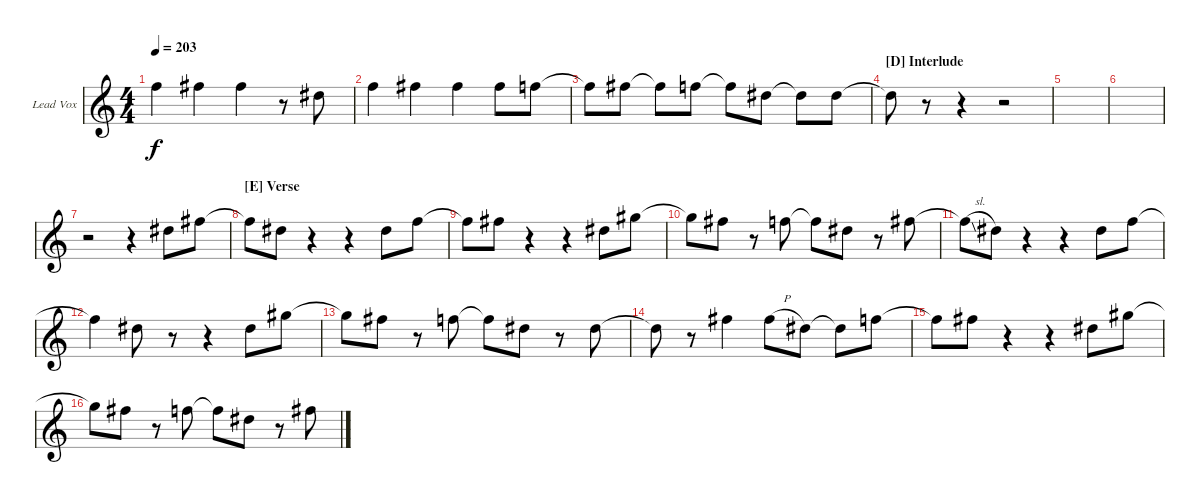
\defaultSystemsLayout 4
\bracketExtendMode groupsimilarinstruments
\firstSystemTrackNameOrientation horizontal
\otherSystemsTrackNameOrientation horizontal
\track ("Tim McIlrath - Vocals" "Lead Vox") {instrument overdrivenguitar}
\staff {score}
\tuning (Eb4 Bb3 Gb3 Db3 Ab2 Eb2)
\ts (4 4)
\tempo 203
\clef g2
\ks c
7.2{t}.4{dy f} 8.2.4 8.2.4 r.8 5.2.8 |
7.2.4 8.2.4 8.2.4 8.2.8 7.2.8 |
7.2{t}.8 8.2.8 8.2{t}.8 7.2.8 7.2{t}.8 5.2.8 5.2{t}.8 5.2.8 |
\section ("D" "Interlude")
5.2{t}.8 r.8 r.4 r.2 |
|
|
r.2 r.4 5.2.8 8.2.8 |
\section ("E" "Verse")
8.2{t}.8 5.2.8 r.4 r.4 5.2.8 7.2.8 |
7.2{t}.8 8.2.8 r.4 r.4 5.2.8 10.2.8 |
10.2{t}.8 8.2.8 r.8 7.2.8 7.2{t}.8 5.2.8 r.8 8.2.8 |
8.2{sl t}.8 5.2.8 r.4 r.4 5.2.8 7.2.8 |
7.2{t}.4 5.2.8 r.8 r.4 5.2.8 10.2.8 |
10.2{t}.8 8.2.8 r.8 7.2.8 7.2{t}.8 5.2.8 r.8 5.2.8 |
5.2{t}.8 r.8 8.2.4 8.2{h}.8 5.2.8 5.2{t}.8 7.2.8 |
7.2{t}.8 8.2.8 r.4 r.4 5.2.8 10.2.8 |
10.2{t}.8 8.2.8 r.8 7.2.8 7.2{t}.8 5.2.8 r.8 8.2.8
